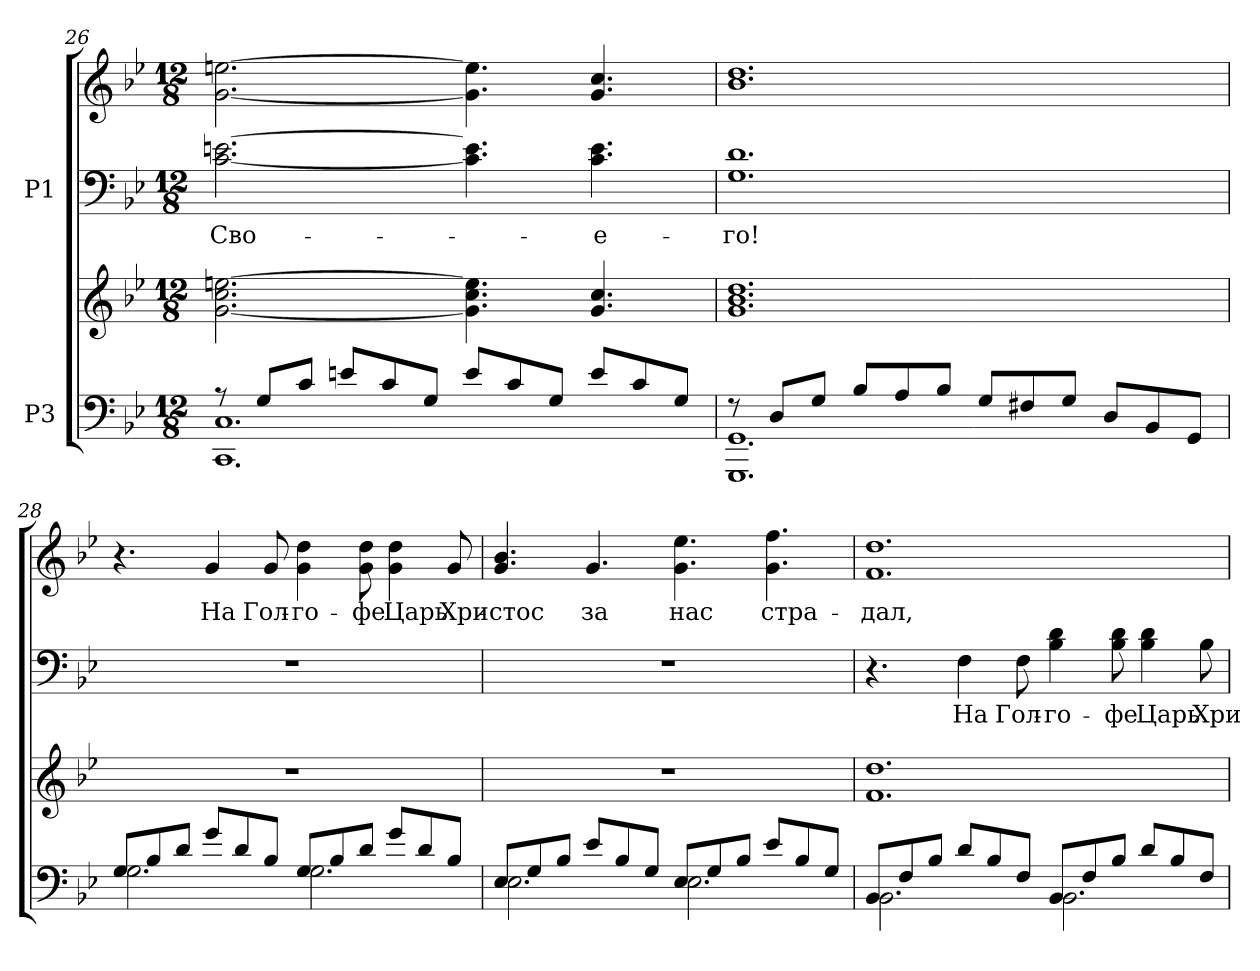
**kern	**kern	**kern	**text	**kern	**text
*part2	*part2	*part1	*part1	*part1	*part1
*staff4	*staff3	*staff2	*staff2	*staff1	*staff1
*I"P3	*	*I"P1	*	*	*
*clefF4	*clefG2	*clefF4	*	*clefG2	*
*k[b-e-]	*k[b-e-]	*k[b-e-]	*	*k[b-e-]	*
*g:	*g:	*g:	*	*g:	*
*M12/8	*M12/8	*M12/8	*	*M12/8	*
=26	=26	=26	=26	=26	=26
*^	*	*	*	*	*
!	!	!	!	!LO:LY:a:color=#000000	!	!
8r	1.CCi 1.Ci	[<2.gi\ 2.cci [>2.eeni	[<2.ci\ [>2.eni	Сво-	[<2.gi\ [>2.eeni	.
8Gi/L	.	.	.	.	.	.
8ci/J	.	.	.	.	.	.
8eni/L	.	.	.	.	.	.
8ci/	.	.	.	.	.	.
8Gi/J	.	.	.	.	.	.
8ei/L	.	4.gi\] 4.cci 4.eei]	4.ci\] 4.ei]	.	4.gi\] 4.eei]	.
8ci/	.	.	.	.	.	.
8Gi/J	.	.	.	.	.	.
!	!	!	!	!LO:LY:a:color=#000000	!	!
8ei/L	.	4.gi/ 4.cci	4.ci\ 4.ei	-е-	4.gi/ 4.cci	.
8ci/	.	.	.	.	.	.
8Gi/J	.	.	.	.	.	.
=27	=27	=27	=27	=27	=27	=27
!	!	!	!	!LO:LY:a:color=#000000	!	!
8r	1.GGGi 1.GGi	1.gi 1.b-i 1.ddi	1.Gi 1.di	-го!	1.b-i 1.ddi	.
8Di/L	.	.	.	.	.	.
8Gi/J	.	.	.	.	.	.
8B-i/L	.	.	.	.	.	.
8Ai/	.	.	.	.	.	.
8B-i/J	.	.	.	.	.	.
8Gi/L	.	.	.	.	.	.
8F#Xi/	.	.	.	.	.	.
8Gi/J	.	.	.	.	.	.
8Di/L	.	.	.	.	.	.
8BB-i/	.	.	.	.	.	.
8GGi/J	.	.	.	.	.	.
!!LO:PB:g=z
=28	=28	=28	=28	=28	=28	=28
!	!	!LO:N:vis=1	!LO:N:vis=1	!	!	!
8Gi/L	2.Gi\	1.r	1.r	.	4.r	.
8B-i/	.	.	.	.	.	.
8di/J	.	.	.	.	.	.
!	!	!	!	!	!	!LO:LY:b:color=#000000
8gi/L	.	.	.	.	4gi/	На
8di/	.	.	.	.	.	.
!	!	!	!	!	!	!LO:LY:b:color=#000000
8B-i/J	.	.	.	.	8gi/	Гол-
!	!	!	!	!	!	!LO:LY:b:color=#000000
8Gi/L	2.Gi\	.	.	.	4gi\ 4ddi	-го-
8B-i/	.	.	.	.	.	.
!	!	!	!	!	!	!LO:LY:b:color=#000000
8di/J	.	.	.	.	8gi\ 8ddi	-фе
!	!	!	!	!	!	!LO:LY:b:color=#000000
8gi/L	.	.	.	.	4gi\ 4ddi	Царь
8di/	.	.	.	.	.	.
!	!	!	!	!	!	!LO:LY:b:color=#000000
8B-i/J	.	.	.	.	8gi/	Хри-
=29	=29	=29	=29	=29	=29	=29
!	!	!LO:N:vis=1	!LO:N:vis=1	!	!	!
!	!	!	!	!	!	!LO:LY:b:color=#000000
8E-i/L	2.E-i\	1.r	1.r	.	4.gi/ 4.b-i	-стос
8Gi/	.	.	.	.	.	.
8B-i/J	.	.	.	.	.	.
!	!	!	!	!	!	!LO:LY:b:color=#000000
8e-i/L	.	.	.	.	4.gi/	за
8B-i/	.	.	.	.	.	.
8Gi/J	.	.	.	.	.	.
!	!	!	!	!	!	!LO:LY:b:color=#000000
8E-i/L	2.E-i\	.	.	.	4.gi\ 4.ee-i	нас
8Gi/	.	.	.	.	.	.
8B-i/J	.	.	.	.	.	.
!	!	!	!	!	!	!LO:LY:b:color=#000000
8e-i/L	.	.	.	.	4.gi\ 4.ffi	стра-
8B-i/	.	.	.	.	.	.
8Gi/J	.	.	.	.	.	.
!!LO:LB:g=z
=30	=30	=30	=30	=30	=30	=30
!	!	!	!	!	!	!LO:LY:b:color=#000000
8BB-i/L	2.BB-i\	1.fi 1.ddi	4.r	.	1.fi 1.ddi	-дал,
8Fi/	.	.	.	.	.	.
8B-i/J	.	.	.	.	.	.
!	!	!	!	!LO:LY:a:color=#000000	!	!
8di/L	.	.	4Fi\	На	.	.
8B-i/	.	.	.	.	.	.
!	!	!	!	!LO:LY:a:color=#000000	!	!
8Fi/J	.	.	8Fi\	Гол-	.	.
!	!	!	!	!LO:LY:a:color=#000000	!	!
8BB-i/L	2.BB-i\	.	4B-i\ 4di	-го-	.	.
8Fi/	.	.	.	.	.	.
!	!	!	!	!LO:LY:a:color=#000000	!	!
8B-i/J	.	.	8B-i\ 8di	-фе	.	.
!	!	!	!	!LO:LY:a:color=#000000	!	!
8di/L	.	.	4B-i\ 4di	Царь	.	.
8B-i/	.	.	.	.	.	.
!	!	!	!	!LO:LY:a:color=#000000	!	!
8Fi/J	.	.	8B-i\	Хри-	.	.
*v	*v	*	*	*	*	*
=	=	=	=	=	=
*-	*-	*-	*-	*-	*-
